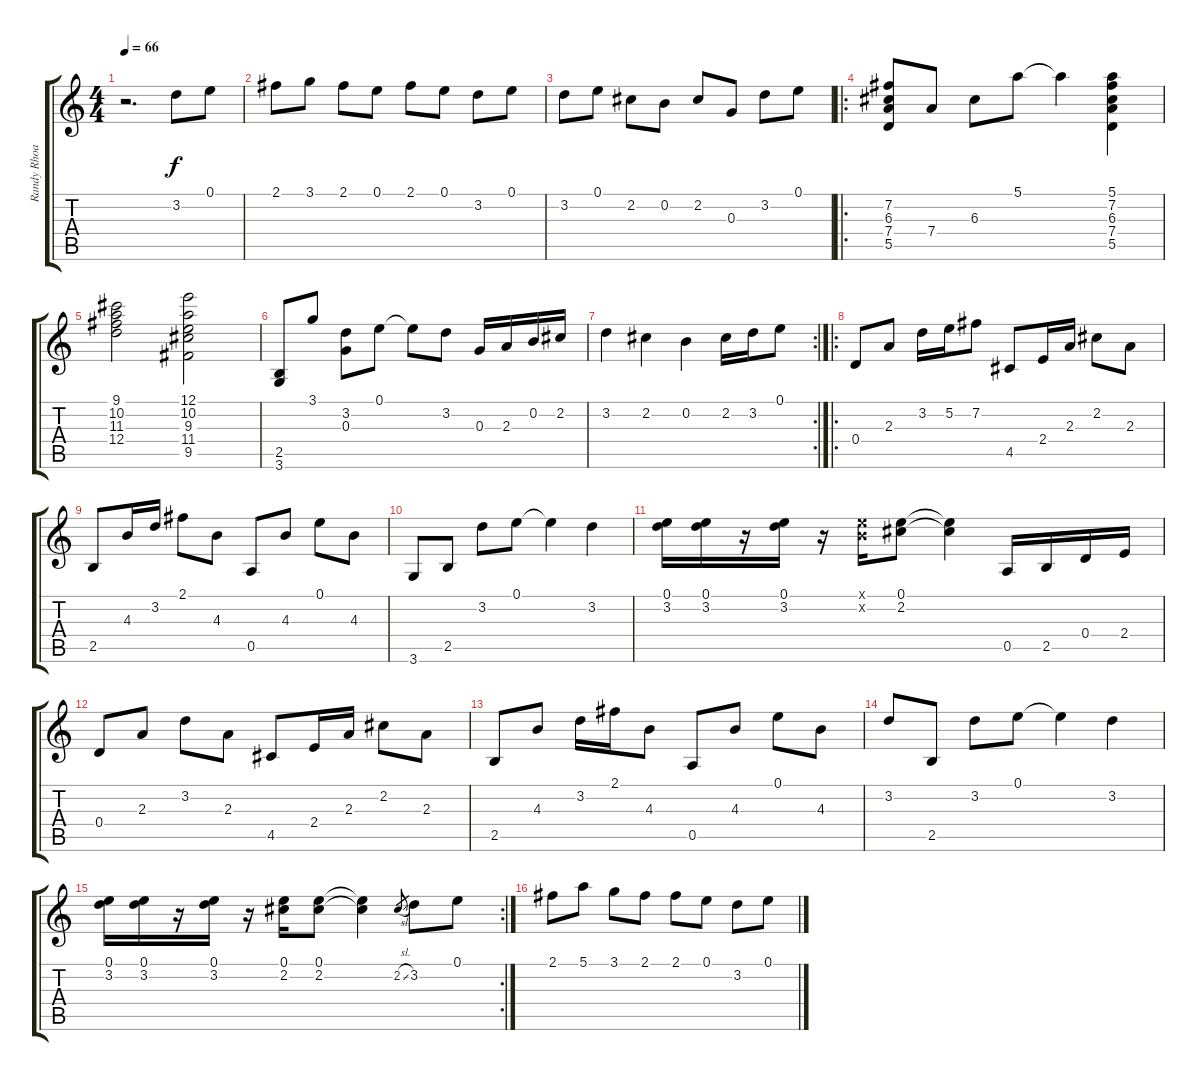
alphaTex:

\track ("Randy Rhoads" "Randy Rhoa") {instrument distortionguitar}
\staff {score tabs}
\tuning (E4 B3 G3 D3 A2 E2) {hide}
\ts (4 4)
\tempo 66
\clef g2
\ks c
r.2{d dy f instrument distortionguitar} 3.2.8 0.1.8 |
2.1.8 3.1.8 2.1.8 0.1.8 2.1.8 0.1.8 3.2.8 0.1.8 |
3.2.8 0.1.8 2.2.8 0.2.8 2.2.8 0.3.8 3.2.8 0.1.8 |
\ro
(7.2 6.3 7.4 5.5).8 7.4.8 6.3.8 5.1.8 5.1{t}.4 (5.1 7.2 6.3 7.4 5.5).4 |
(9.1 10.2 11.3 12.4).2 (12.1 10.2 9.3 11.4 9.5).2 |
(2.5 3.6).8 3.1.8 (3.2 0.3).8 0.1.8 0.1{t}.8 3.2.8 0.3.16 2.3.16 0.2.16 2.2.16 |
\rc 2
3.2.4 2.2.4 0.2.4 2.2.16 3.2.16 0.1.8 |
\ro
0.4.8 2.3.8 3.2.16 5.2.16 7.2.8 4.5.8 2.4.16 2.3.16 2.2.8 2.3.8 |
2.5.8 4.3.16 3.2.16 2.1.8 4.3.8 0.5.8 4.3.8 0.1.8 4.3.8 |
3.6.8 2.5.8 3.2.8 0.1.8 0.1{t}.4 3.2.4 |
(0.1 3.2).16 (0.1 3.2).16 r.16 (0.1 3.2).16 r.16 (0.1{x} 0.2{x}).16 (0.1 2.2).8 (0.1{t} 2.2{t}).4 0.5.16 2.5.16 0.4.16 2.4.16 |
0.4.8 2.3.8 3.2.8 2.3.8 4.5.8 2.4.16 2.3.16 2.2.8 2.3.8 |
2.5.8 4.3.8 3.2.16 2.1.16 4.3.8 0.5.8 4.3.8 0.1.8 4.3.8 |
3.2.8 2.5.8 3.2.8 0.1.8 0.1{t}.4 3.2.4 |
\rc 2
(0.1 3.2).16 (0.1 3.2).16 r.16 (0.1 3.2).16 r.16 (0.1 2.2).16 (0.1 2.2).8 (0.1{t} 2.2{t}).4 2.2{sl}.8{gr} 3.2.8 0.1.8 |
2.1.8 5.1.8 3.1.8 2.1.8 2.1.8 0.1.8 3.2.8 0.1.8
